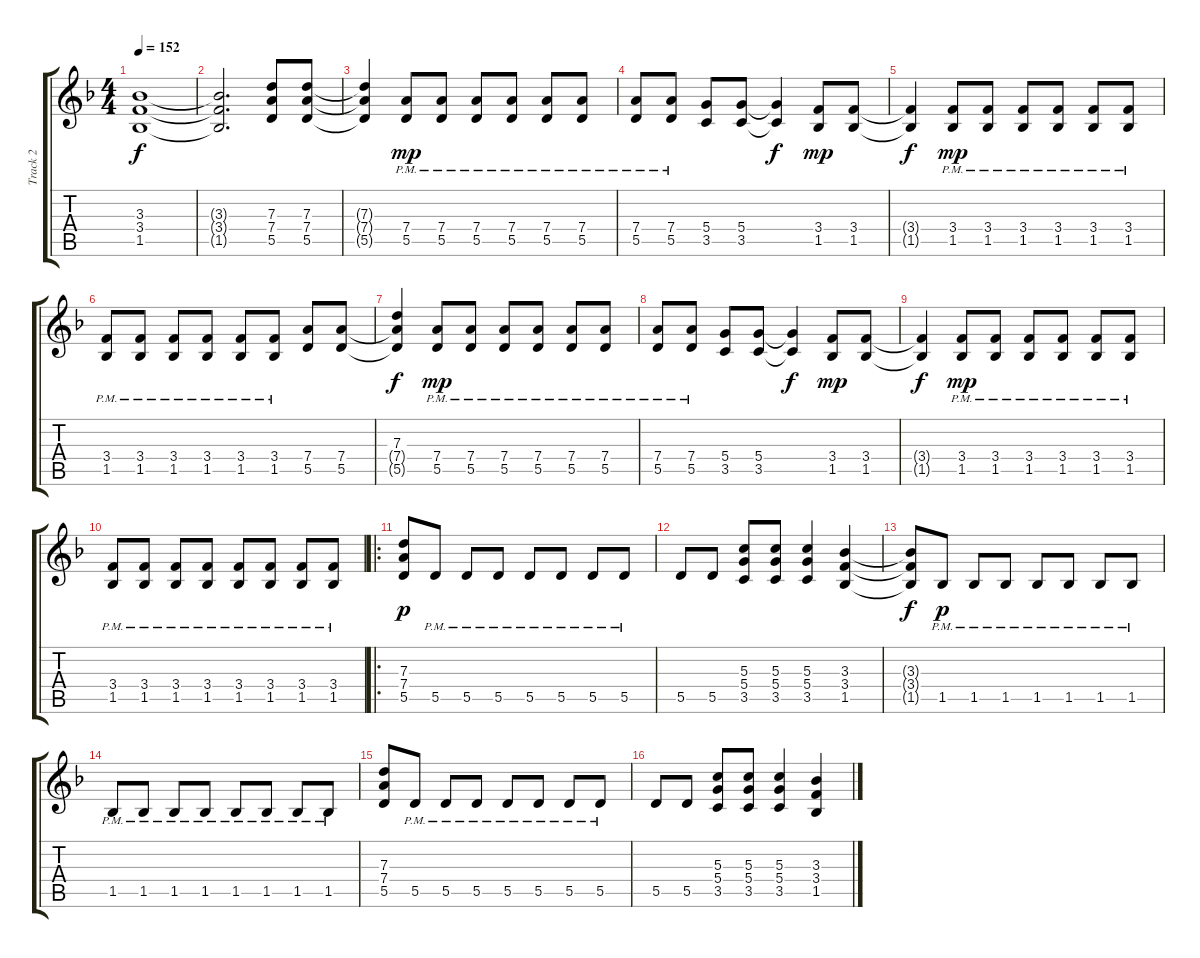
\track ("Track 2" "Track 2") {instrument distortionguitar}
\staff {score tabs}
\tuning (E4 B3 G3 D3 A2 E2) {hide}
\ts (4 4)
\tempo 152
\clef g2
\ks f
(3.3{t} 3.4{t} 1.5{t}).1{dy f} |
(3.3{t} 3.4{t} 1.5{t}).2{d} (7.3 7.4 5.5).8 (7.3 7.4 5.5).8 |
(7.3{t} 7.4{t} 5.5{t}).4 (7.4{pm} 5.5).8{dy mp} (7.4{pm} 5.5).8 (7.4{pm} 5.5).8 (7.4{pm} 5.5).8 (7.4{pm} 5.5).8 (7.4{pm} 5.5).8 |
(7.4 5.5{pm}).8 (7.4 5.5{pm}).8 (5.4 3.5).8 (5.4 3.5).8 (5.4{t} 3.5{t}).4{dy f} (3.4 1.5).8{dy mp} (3.4 1.5).8 |
(3.4{t} 1.5{t}).4{dy f} (3.4{pm} 1.5).8{dy mp} (3.4{pm} 1.5).8 (3.4{pm} 1.5).8 (3.4{pm} 1.5).8 (3.4{pm} 1.5).8 (3.4{pm} 1.5).8 |
(3.4{pm} 1.5).8 (3.4{pm} 1.5).8 (3.4{pm} 1.5).8 (3.4{pm} 1.5).8 (3.4{pm} 1.5).8 (3.4{pm} 1.5).8 (7.4 5.5).8 (7.4 5.5).8 |
(7.3 7.4{t} 5.5{t}).4{dy f} (7.4{pm} 5.5{pm}).8{dy mp} (7.4{pm} 5.5).8 (7.4{pm} 5.5).8 (7.4{pm} 5.5).8 (7.4{pm} 5.5).8 (7.4{pm} 5.5).8 |
(7.4 5.5{pm}).8 (7.4 5.5{pm}).8 (5.4 3.5).8 (5.4 3.5).8 (5.4{t} 3.5{t}).4{dy f} (3.4 1.5).8{dy mp} (3.4 1.5).8 |
(3.4{t} 1.5{t}).4{dy f} (3.4{pm} 1.5{pm}).8{dy mp} (3.4{pm} 1.5{pm}).8 (3.4{pm} 1.5{pm}).8 (3.4{pm} 1.5{pm}).8 (3.4{pm} 1.5{pm}).8 (3.4{pm} 1.5{pm}).8 |
(3.4{pm} 1.5{pm}).8 (3.4{pm} 1.5{pm}).8 (3.4{pm} 1.5{pm}).8 (3.4{pm} 1.5{pm}).8 (3.4{pm} 1.5{pm}).8 (3.4{pm} 1.5{pm}).8 (3.4{pm} 1.5{pm}).8 (3.4{pm} 1.5{pm}).8 |
\ro
(7.3 7.4 5.5).8{dy p} 5.5{pm}.8 5.5{pm}.8 5.5{pm}.8 5.5{pm}.8 5.5{pm}.8 5.5{pm}.8 5.5{pm}.8 |
5.5.8 5.5.8 (5.3 5.4 3.5).8 (5.3 5.4 3.5).8 (5.3 5.4 3.5).4 (3.3 3.4 1.5).4 |
(3.3{t} 3.4{t} 1.5{t}).8{dy f} 1.5{pm}.8{dy p} 1.5{pm}.8 1.5{pm}.8 1.5{pm}.8 1.5{pm}.8 1.5{pm}.8 1.5{pm}.8 |
1.5{pm}.8 1.5{pm}.8 1.5{pm}.8 1.5{pm}.8 1.5{pm}.8 1.5{pm}.8 1.5{pm}.8 1.5{pm}.8 |
(7.3 7.4 5.5).8 5.5{pm}.8 5.5{pm}.8 5.5{pm}.8 5.5{pm}.8 5.5{pm}.8 5.5{pm}.8 5.5{pm}.8 |
5.5.8 5.5.8 (5.3 5.4 3.5).8 (5.3 5.4 3.5).8 (5.3 5.4 3.5).4 (3.3 3.4 1.5).4
